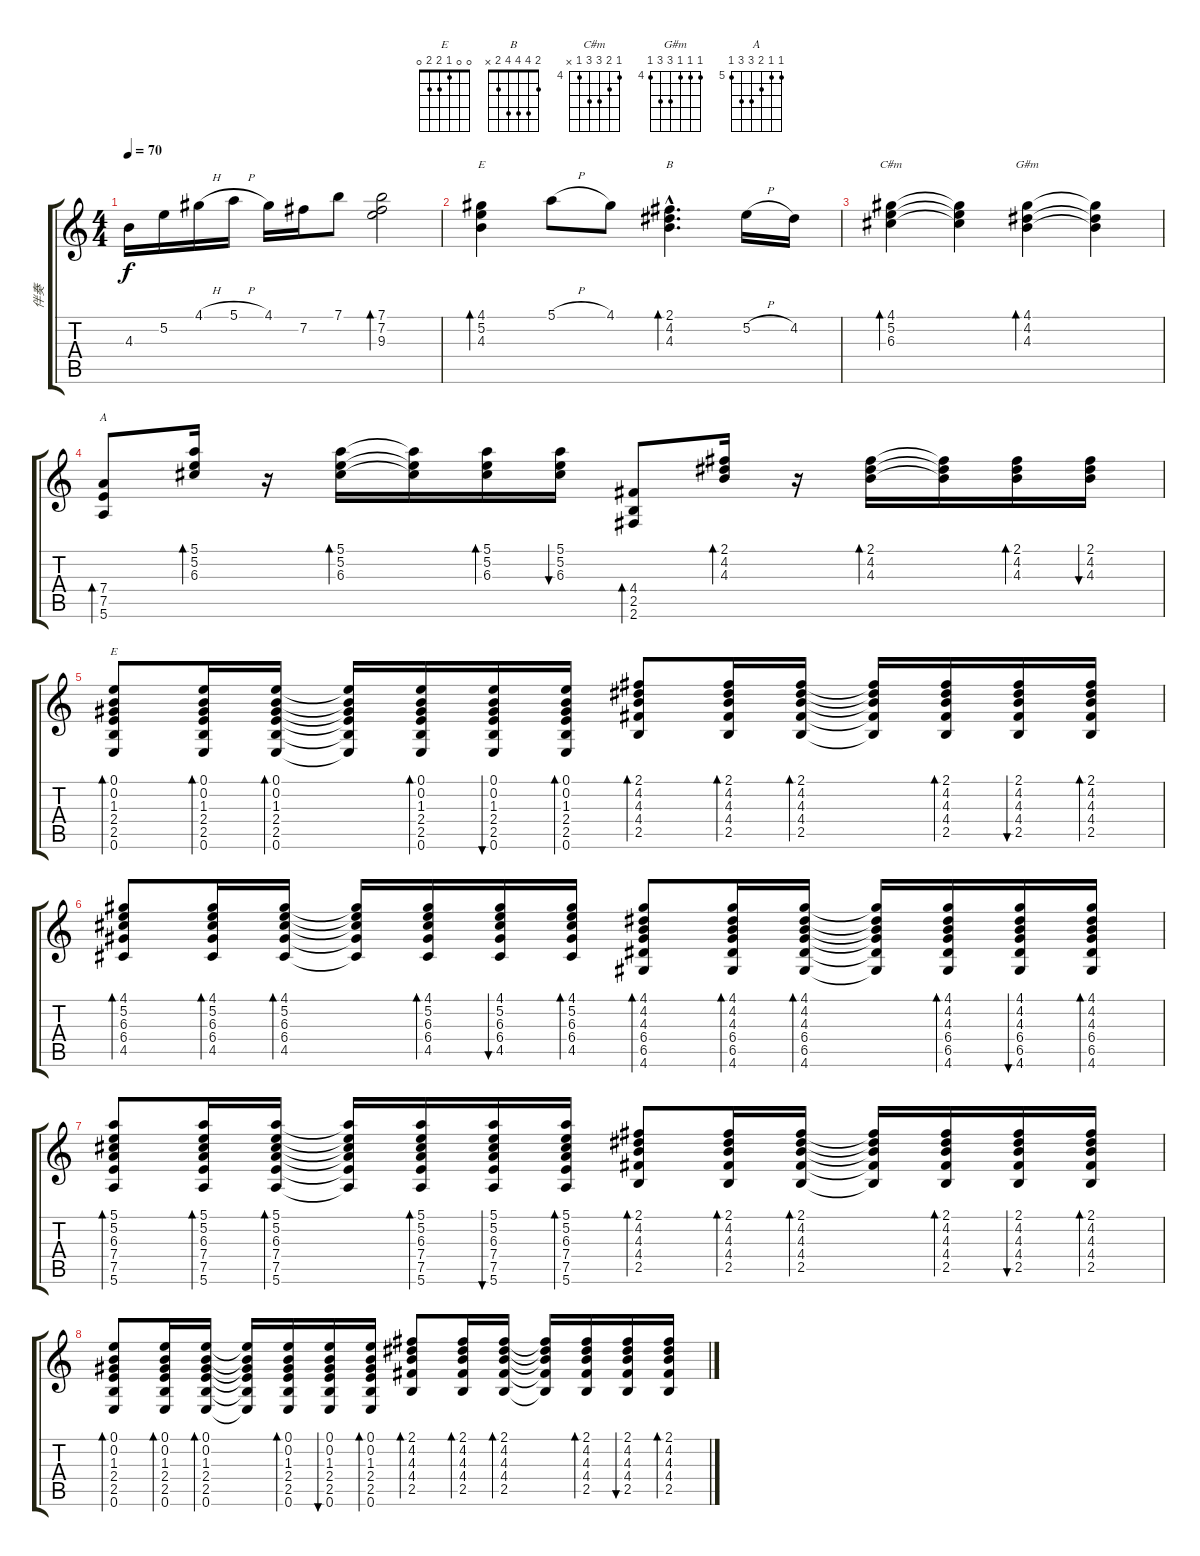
\track ("伴奏" "伴奏") {instrument acousticguitarsteel}
\staff {score tabs}
\tuning (E4 B3 G3 D3 A2 E2) {hide}
\chord ("E" 4 5 4 6 7 x) {firstfret 4}
\chord ("B" 2 4 4 4 2 x)
\chord ("C#m" 4 5 6 6 4 x) {firstfret 4}
\chord ("G#m" 4 4 4 6 6 4) {firstfret 4}
\chord ("A" 5 5 6 7 7 5) {firstfret 5}
\chord ("E" 0 0 1 2 2 0)
\ts (4 4)
\tempo 70
\clef g2
\ks c
4.3.16{dy f} 5.2.16 4.1{h}.16 5.1{h}.16 4.1.16 7.2.16 7.1.8 (7.1 7.2 9.3).2{bd 240} |
(4.1 5.2 4.3).4{bd 120 ch "E"} 5.1{h}.8 4.1.8 (2.1{hac} 4.2{hac} 4.3{hac}).4{d bd 120 ch "B"} 5.2{h}.16 4.2.16 |
(4.1 5.2 6.3).4{bd 120 ch "C#m"} (4.1{t} 5.2{t} 6.3{t}).4 (4.1 4.2 4.3).4{bd 120 ch "G#m"} (4.1{t} 4.2{t} 4.3{t}).4 |
(7.4 7.5 5.6).8{bd 30 ch "A"} (5.1 5.2 6.3).16{bd 30} r.16 (5.1 5.2 6.3).16{bd 30} (5.1{t} 5.2{t} 6.3{t}).16 (5.1 5.2 6.3).16{bd 30} (5.1 5.2 6.3).16{bu 30} (4.4 2.5 2.6).8{bd 30} (2.1 4.2 4.3).16{bd 30} r.16 (2.1 4.2 4.3).16{bd 30} (2.1{t} 4.2{t} 4.3{t}).16 (2.1 4.2 4.3).16{bd 30} (2.1 4.2 4.3).16{bu 30} |
(0.1 0.2 1.3 2.4 2.5 0.6).8{bd 30 ch "E" volume 8 instrument acousticguitarsteel} (0.1 0.2 1.3 2.4 2.5 0.6).16{bd 30} (0.1 0.2 1.3 2.4 2.5 0.6).16{bd 30} (0.1{t} 0.2{t} 1.3{t} 2.4{t} 2.5{t} 0.6{t}).16 (0.1 0.2 1.3 2.4 2.5 0.6).16{bd 30} (0.1 0.2 1.3 2.4 2.5 0.6).16{bu 30} (0.1 0.2 1.3 2.4 2.5 0.6).16{bd 30} (2.1 4.2 4.3 4.4 2.5).8{bd 30} (2.1 4.2 4.3 4.4 2.5).16{bd 30} (2.1 4.2 4.3 4.4 2.5).16{bd 30} (2.1{t} 4.2{t} 4.3{t} 4.4{t} 2.5{t}).16 (2.1 4.2 4.3 4.4 2.5).16{bd 30} (2.1 4.2 4.3 4.4 2.5).16{bu 30} (2.1 4.2 4.3 4.4 2.5).16{bd 30} |
(4.1 5.2 6.3 6.4 4.5).8{bd 30} (4.1 5.2 6.3 6.4 4.5).16{bd 30} (4.1 5.2 6.3 6.4 4.5).16{bd 30} (4.1{t} 5.2{t} 6.3{t} 6.4{t} 4.5{t}).16 (4.1 5.2 6.3 6.4 4.5).16{bd 30} (4.1 5.2 6.3 6.4 4.5).16{bu 30} (4.1 5.2 6.3 6.4 4.5).16{bd 30} (4.1 4.2 4.3 6.4 6.5 4.6).8{bd 30} (4.1 4.2 4.3 6.4 6.5 4.6).16{bd 30} (4.1 4.2 4.3 6.4 6.5 4.6).16{bd 30} (4.1{t} 4.2{t} 4.3{t} 6.4{t} 6.5{t} 4.6{t}).16 (4.1 4.2 4.3 6.4 6.5 4.6).16{bd 30} (4.1 4.2 4.3 6.4 6.5 4.6).16{bu 30} (4.1 4.2 4.3 6.4 6.5 4.6).16{bd 30} |
(5.1 5.2 6.3 7.4 7.5 5.6).8{bd 30} (5.1 5.2 6.3 7.4 7.5 5.6).16{bd 30} (5.1 5.2 6.3 7.4 7.5 5.6).16{bd 30} (5.1{t} 5.2{t} 6.3{t} 7.4{t} 7.5{t} 5.6{t}).16 (5.1 5.2 6.3 7.4 7.5 5.6).16{bd 30} (5.1 5.2 6.3 7.4 7.5 5.6).16{bu 30} (5.1 5.2 6.3 7.4 7.5 5.6).16{bd 30} (2.1 4.2 4.3 4.4 2.5).8{bd 30} (2.1 4.2 4.3 4.4 2.5).16{bd 30} (2.1 4.2 4.3 4.4 2.5).16{bd 30} (2.1{t} 4.2{t} 4.3{t} 4.4{t} 2.5{t}).16 (2.1 4.2 4.3 4.4 2.5).16{bd 30} (2.1 4.2 4.3 4.4 2.5).16{bu 30} (2.1 4.2 4.3 4.4 2.5).16{bd 30} |
(0.1 0.2 1.3 2.4 2.5 0.6).8{bd 30} (0.1 0.2 1.3 2.4 2.5 0.6).16{bd 30} (0.1 0.2 1.3 2.4 2.5 0.6).16{bd 30} (0.1{t} 0.2{t} 1.3{t} 2.4{t} 2.5{t} 0.6{t}).16 (0.1 0.2 1.3 2.4 2.5 0.6).16{bd 30} (0.1 0.2 1.3 2.4 2.5 0.6).16{bu 30} (0.1 0.2 1.3 2.4 2.5 0.6).16{bd 30} (2.1 4.2 4.3 4.4 2.5).8{bd 30} (2.1 4.2 4.3 4.4 2.5).16{bd 30} (2.1 4.2 4.3 4.4 2.5).16{bd 30} (2.1{t} 4.2{t} 4.3{t} 4.4{t} 2.5{t}).16 (2.1 4.2 4.3 4.4 2.5).16{bd 30} (2.1 4.2 4.3 4.4 2.5).16{bu 30} (2.1 4.2 4.3 4.4 2.5).16{bd 30}
